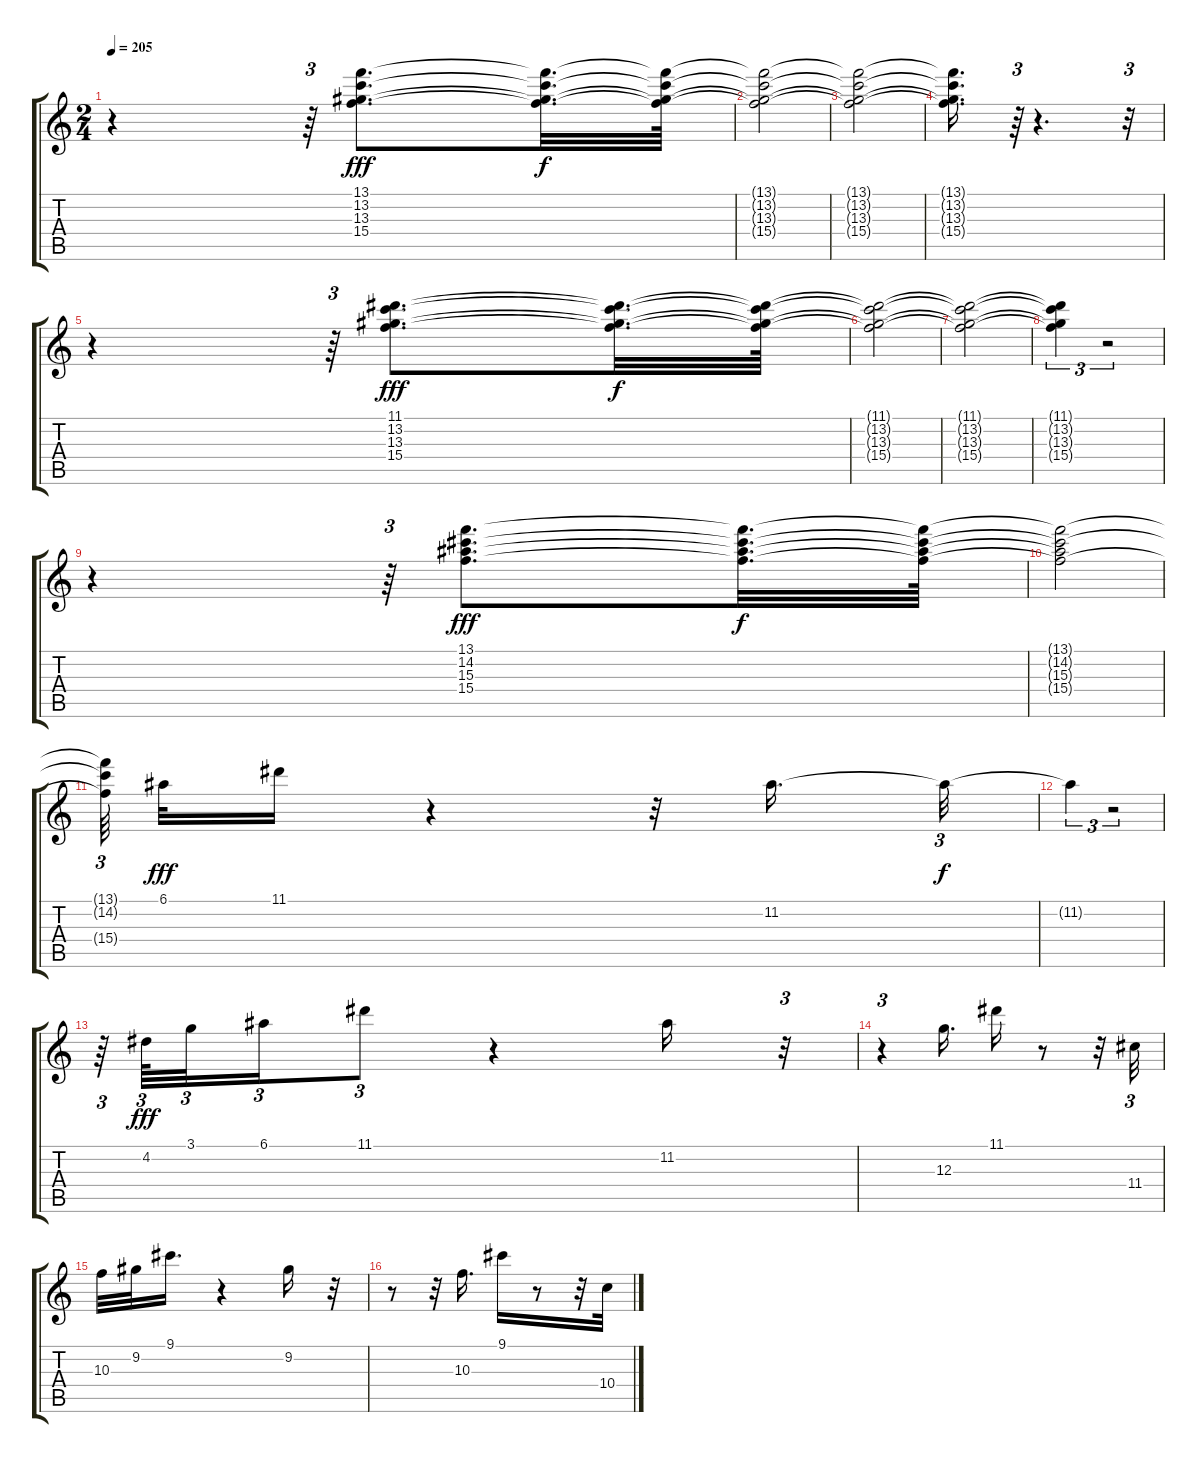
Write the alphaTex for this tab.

\track "" {instrument electricguitarjazz}
\staff {score tabs}
\tuning (E4 B3 G3 D3 A2 E2) {hide}
\ts (2 4)
\tempo 205
\clef g2
\ks c
r.4{dy f} r.64{tu (3 2)} (13.1 13.2 13.3 15.4).8{d dy fff} (13.1{t} 13.2{t} 13.3{t} 15.4{t}).32{d dy f} (13.1{t} 13.2{t} 13.3{t} 15.4{t}).64 |
(13.1{t} 13.2{t} 13.3{t} 15.4{t}).2 |
(13.1{t} 13.2{t} 13.3{t} 15.4{t}).2 |
(13.1{t} 13.2{t} 13.3{t} 15.4{t}).16{d} r.64{tu (3 2)} r.4{d} r.32{tu (3 2)} |
r.4 r.64{tu (3 2)} (11.1 13.2 13.3 15.4).8{d dy fff} (11.1{t} 13.2{t} 13.3{t} 15.4{t}).32{d dy f} (11.1{t} 13.2{t} 13.3{t} 15.4{t}).64 |
(11.1{t} 13.2{t} 13.3{t} 15.4{t}).2 |
(11.1{t} 13.2{t} 13.3{t} 15.4{t}).2 |
(11.1{t} 13.2{t} 13.3{t} 15.4{t}).4{tu (3 2)} r.2{tu (3 2)} |
r.4 r.64{tu (3 2)} (13.1 14.2 15.3 15.4).8{d dy fff} (13.1{t} 14.2{t} 15.3{t} 15.4{t}).32{d dy f} (13.1{t} 14.2{t} 15.3{t} 15.4{t}).64 |
(13.1{t} 14.2{t} 15.3{t} 15.4{t}).2 |
(13.1{t} 14.2{t} 15.4{t}).64{tu (3 2)} 6.1.32{dy fff} 11.1.16 r.4 r.32 11.2.16{d} 11.2{t}.32{tu (3 2) dy f} |
11.2{t}.4{tu (3 2)} r.2{tu (3 2)} |
r.64{tu (3 2)} 4.2.64{tu (3 2) dy fff} 3.1.32{tu (3 2)} 6.1.16{tu (3 2)} 11.1.8{tu (3 2)} r.4 11.2.16 r.32{tu (3 2)} |
r.4{tu (3 2)} 12.3.16{d} 11.1.16 r.8 r.32 11.4.32{tu (3 2)} |
10.3.32 9.2.32 9.1.16{d} r.4 9.2.16 r.32 |
r.8 r.32 10.3.16{d} 9.1.16 r.8 r.32 10.4.32
